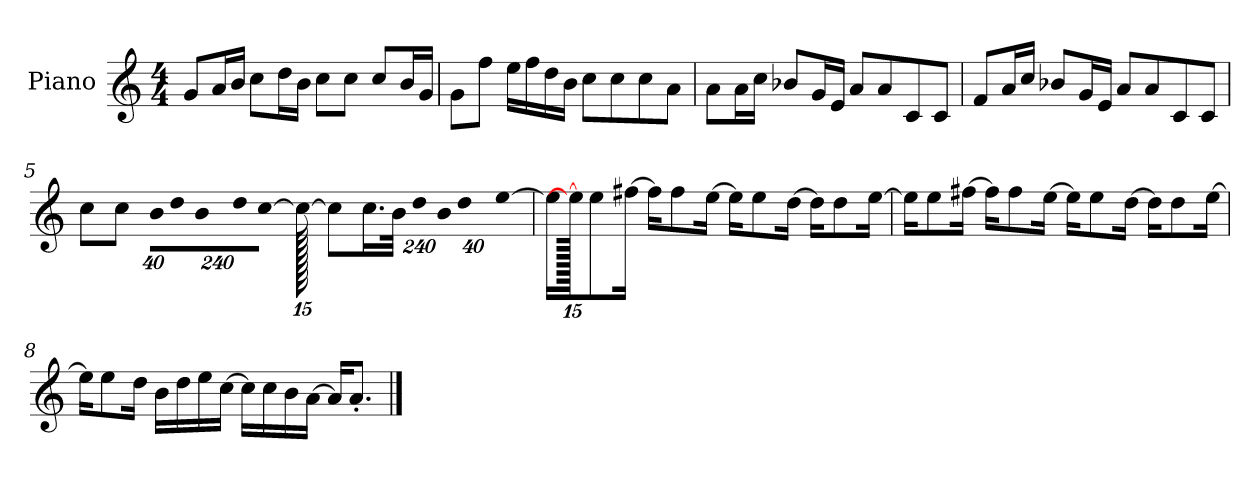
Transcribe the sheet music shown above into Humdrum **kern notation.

**kern
*part1
*staff1
*I"Piano
*I'P-no
*clefG2
*k[]
*M4/4
*MM90
=1
8g/L
16a/L
16b/JJ
8cc\L
16dd\L
16b\JJ
8cc\L
8cc\J
8cc/L
16b/L
16g/JJ
=2
8g\L
8ff\J
16ee\LL
16ff\
16dd\
16b\JJ
8cc\L
8cc\
8cc\
8a\J
=3
8a\L
16a\L
16cc\JJ
8b-X/L
16g/L
16e/JJ
8a/L
8a/
8c/
8c/J
=4
8f/L
16a/L
16cc/JJ
8b-X/L
16g/L
16e/JJ
8a/L
8a/
8c/
8c/J
!!LO:LB:g=z
=5
8cc\L
8cc\J
*Xbrackettup
!LO:N:vis=32
640%23b\KLL
!LO:N:vis=16
1920%137dd\
!LO:N:vis=32
640%23b\K
!LO:N:vis=16
1920%137dd\
[480%17cc\JJ
1920cc\_
8cc\L]
16.cc\L
32b\JJk
!LO:N:vis=16
1920%137dd\LL
!LO:N:vis=32
640%23b\K
!LO:N:vis=16
1920%137dd\
[240%17ee\J
=6
16ee\KL]
1920ee\_
8ee\
[16ff#X\Jk
16ff#\KL]
8ff#\
[16ee\Jk
16ee\KL]
8ee\
[16dd\Jk
16dd\KL]
8dd\
[16ee\Jk
=7
16ee\KL]
8ee\
[16ff#X\Jk
16ff#\KL]
8ff#\
[16ee\Jk
16ee\KL]
8ee\
[16dd\Jk
16dd\KL]
8dd\
[16ee\Jk
!!LO:LB:g=z
=8
16ee\KL]
8ee\
16dd\Jk
16b\LL
16dd\
16ee\
[16cc\JJ
16cc\LL]
16cc\
16b\
[16a\JJ
16a/KL]
8.a'/J
==
*-
